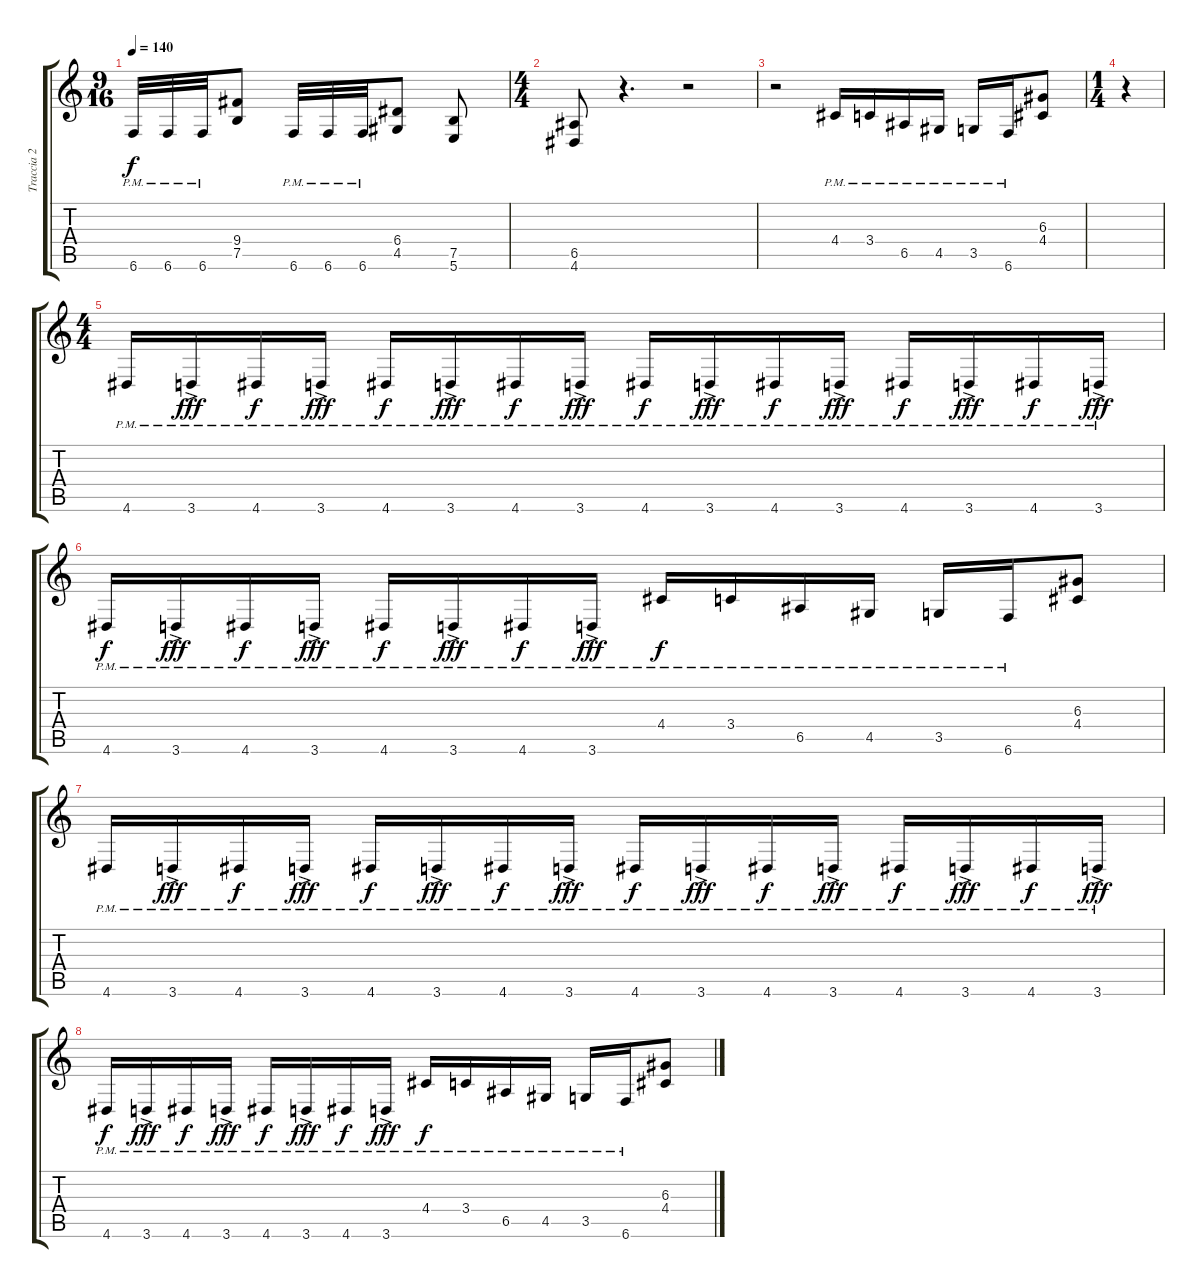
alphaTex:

\track ("Traccia 2" "Traccia 2") {instrument distortionguitar}
\staff {score tabs}
\tuning (B3 Gb3 D3 A2 E2 B1) {hide}
\ts (9 16)
\tempo 140
\clef g2
\ks c
6.6{pm}.32{dy f instrument distortionguitar} 6.6{pm}.32 6.6{pm}.32 (9.4 7.5).8 6.6{pm}.32 6.6{pm}.32 6.6{pm}.32 (6.4 4.5).8 (7.5 5.6).8 |
\ts (4 4)
(6.5 4.6).8 r.4{d} r.2 |
r.2 4.4{pm}.16 3.4{pm}.16 6.5{pm}.16 4.5{pm}.16 3.5{pm}.16 6.6{pm}.16 (6.3 4.4).8 |
\ts (1 4)
r.4 |
\ts (4 4)
4.6{pm}.16 3.6{ac pm}.16{dy fff} 4.6{pm}.16{dy f} 3.6{ac pm}.16{dy fff} 4.6{pm}.16{dy f} 3.6{ac pm}.16{dy fff} 4.6{pm}.16{dy f} 3.6{ac pm}.16{dy fff} 4.6{pm}.16{dy f} 3.6{ac pm}.16{dy fff} 4.6{pm}.16{dy f} 3.6{ac pm}.16{dy fff} 4.6{pm}.16{dy f} 3.6{ac pm}.16{dy fff} 4.6{pm}.16{dy f} 3.6{ac pm}.16{dy fff} |
4.6{pm}.16{dy f} 3.6{ac pm}.16{dy fff} 4.6{pm}.16{dy f} 3.6{ac pm}.16{dy fff} 4.6{pm}.16{dy f} 3.6{ac pm}.16{dy fff} 4.6{pm}.16{dy f} 3.6{ac pm}.16{dy fff} 4.4{pm}.16{dy f} 3.4{pm}.16 6.5{pm}.16 4.5{pm}.16 3.5{pm}.16 6.6{pm}.16 (6.3 4.4).8 |
4.6{pm}.16 3.6{ac pm}.16{dy fff} 4.6{pm}.16{dy f} 3.6{ac pm}.16{dy fff} 4.6{pm}.16{dy f} 3.6{ac pm}.16{dy fff} 4.6{pm}.16{dy f} 3.6{ac pm}.16{dy fff} 4.6{pm}.16{dy f} 3.6{ac pm}.16{dy fff} 4.6{pm}.16{dy f} 3.6{ac pm}.16{dy fff} 4.6{pm}.16{dy f} 3.6{ac pm}.16{dy fff} 4.6{pm}.16{dy f} 3.6{ac pm}.16{dy fff} |
4.6{pm}.16{dy f} 3.6{ac pm}.16{dy fff} 4.6{pm}.16{dy f} 3.6{ac pm}.16{dy fff} 4.6{pm}.16{dy f} 3.6{ac pm}.16{dy fff} 4.6{pm}.16{dy f} 3.6{ac pm}.16{dy fff} 4.4{pm}.16{dy f} 3.4{pm}.16 6.5{pm}.16 4.5{pm}.16 3.5{pm}.16 6.6{pm}.16 (6.3 4.4).8
